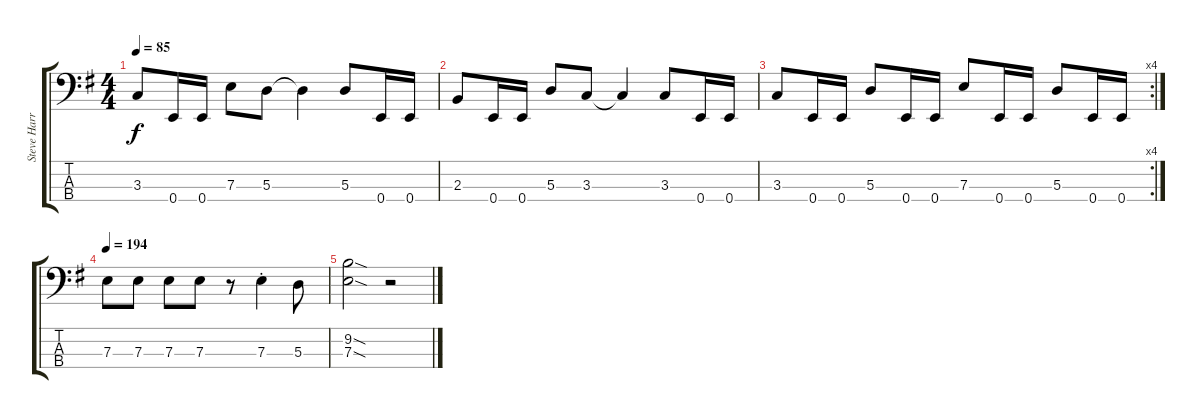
\track ("Steve Harris" "Steve Harr") {instrument electricbassfinger}
\staff {score tabs}
\tuning (G2 D2 A1 E1) {hide}
\ts (4 4)
\tempo 85
\clef f4
\ks g
3.3.8{dy f} 0.4.16 0.4.16 7.3.8 5.3.8 5.3{t}.4 5.3.8 0.4.16 0.4.16 |
2.3.8 0.4.16 0.4.16 5.3.8 3.3.8 3.3{t}.4 3.3.8 0.4.16 0.4.16 |
\rc 4
3.3.8 0.4.16 0.4.16 5.3.8 0.4.16 0.4.16 7.3.8 0.4.16 0.4.16 5.3.8 0.4.16 0.4.16 |
\tempo 194
7.3.8 7.3.8 7.3.8 7.3.8 r.8 7.3{st}.4 5.3.8 |
(9.2{sod} 7.3{sod}).2 r.2
